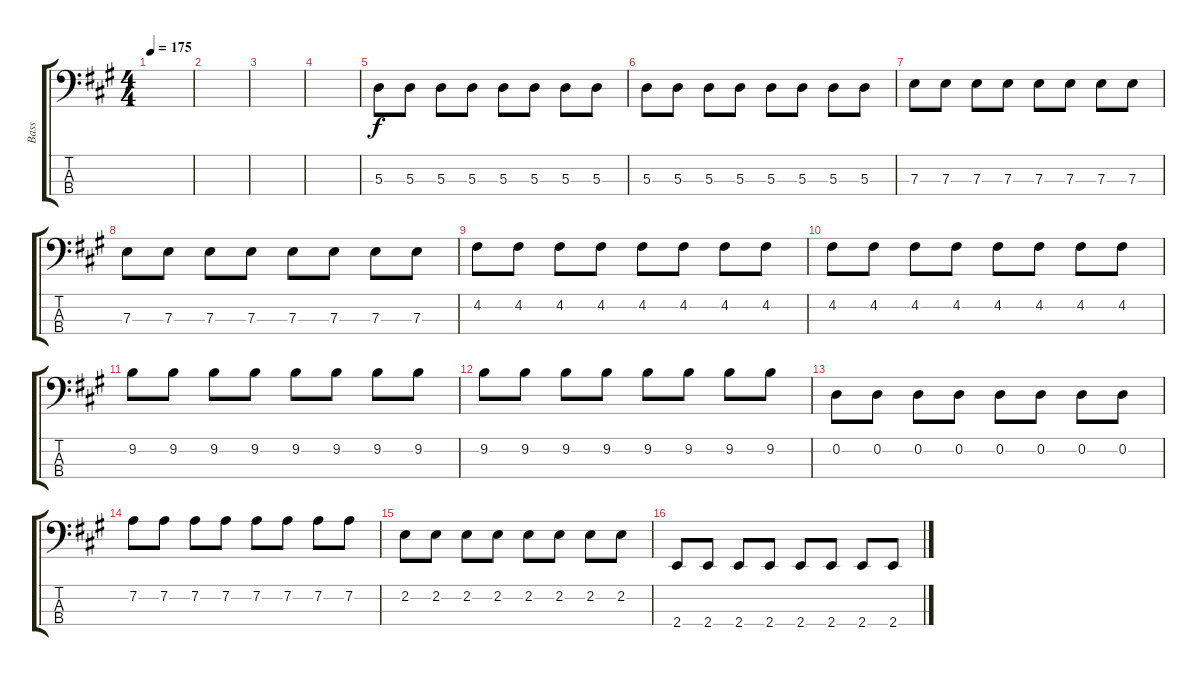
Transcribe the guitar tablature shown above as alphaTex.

\track ("Bass" "Bass") {instrument electricbassfinger}
\staff {score tabs}
\tuning (G2 D2 A1 D1) {hide}
\ts (4 4)
\tempo 175
\clef f4
\ks f#minor
|
|
|
|
5.3.8 5.3.8 5.3.8 5.3.8 5.3.8 5.3.8 5.3.8 5.3.8 |
5.3.8 5.3.8 5.3.8 5.3.8 5.3.8 5.3.8 5.3.8 5.3.8 |
7.3.8 7.3.8 7.3.8 7.3.8 7.3.8 7.3.8 7.3.8 7.3.8 |
7.3.8 7.3.8 7.3.8 7.3.8 7.3.8 7.3.8 7.3.8 7.3.8 |
4.2.8 4.2.8 4.2.8 4.2.8 4.2.8 4.2.8 4.2.8 4.2.8 |
4.2.8 4.2.8 4.2.8 4.2.8 4.2.8 4.2.8 4.2.8 4.2.8 |
9.2.8 9.2.8 9.2.8 9.2.8 9.2.8 9.2.8 9.2.8 9.2.8 |
9.2.8 9.2.8 9.2.8 9.2.8 9.2.8 9.2.8 9.2.8 9.2.8 |
0.2.8 0.2.8 0.2.8 0.2.8 0.2.8 0.2.8 0.2.8 0.2.8 |
7.2.8 7.2.8 7.2.8 7.2.8 7.2.8 7.2.8 7.2.8 7.2.8 |
2.2.8 2.2.8 2.2.8 2.2.8 2.2.8 2.2.8 2.2.8 2.2.8 |
2.4.8 2.4.8 2.4.8 2.4.8 2.4.8 2.4.8 2.4.8 2.4.8
